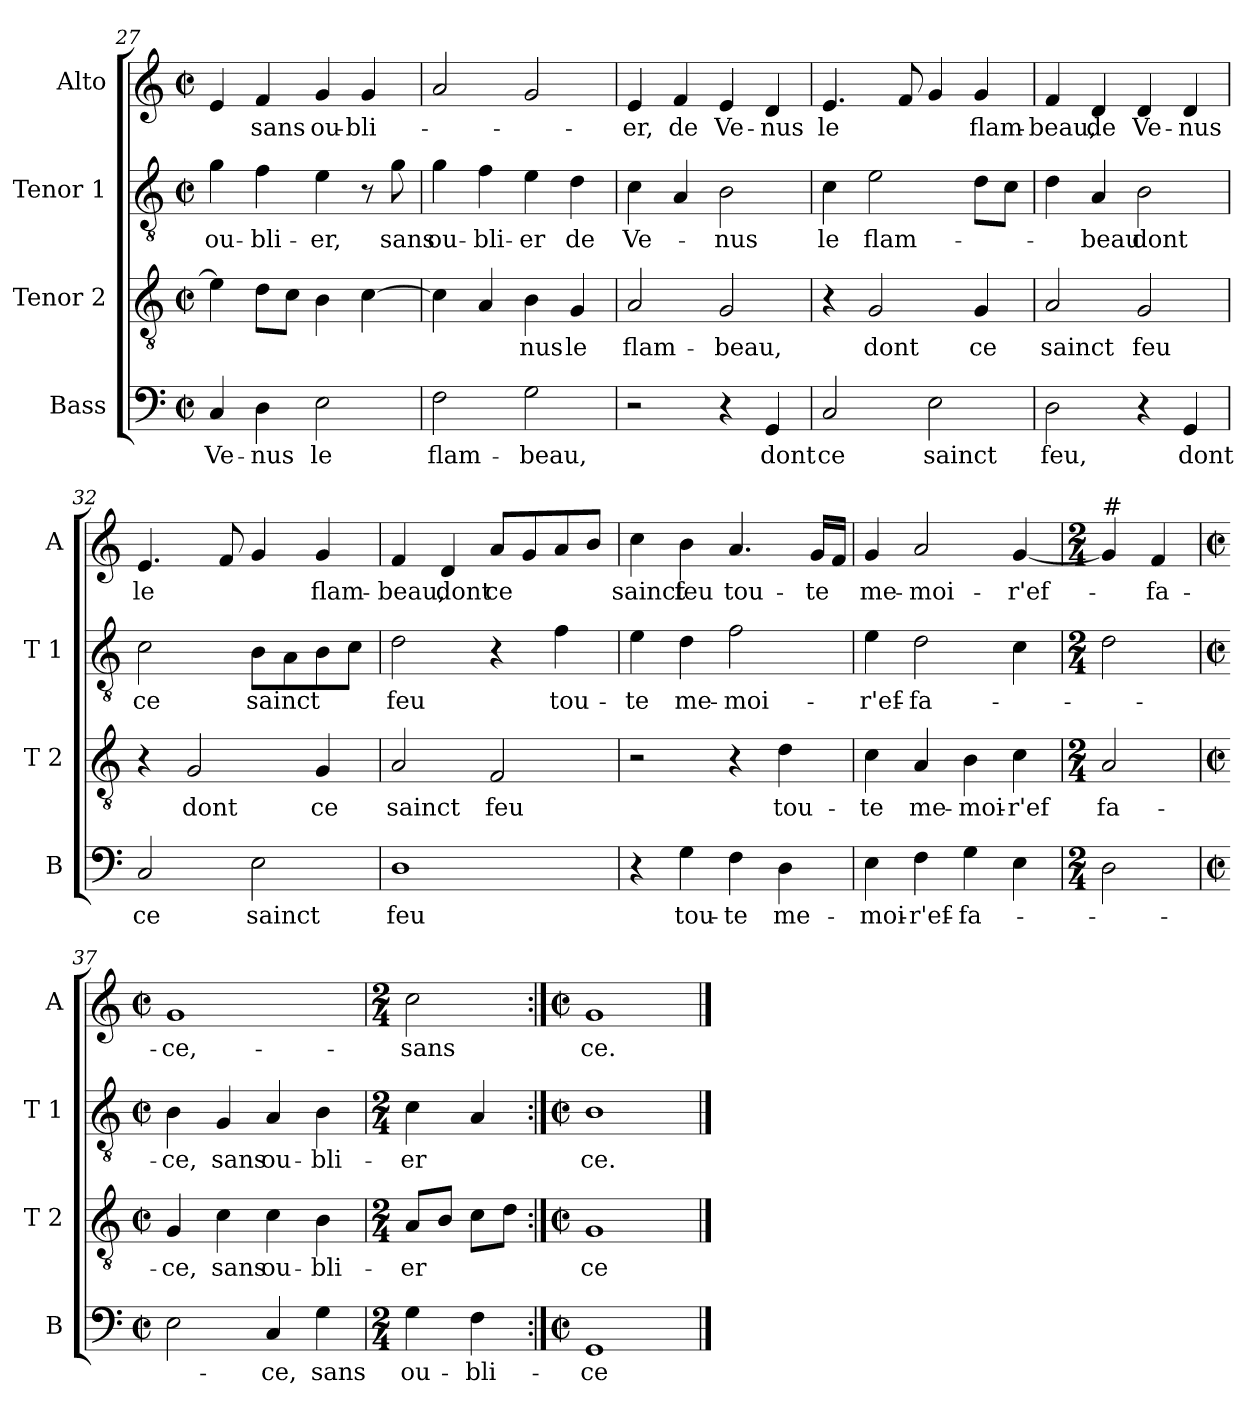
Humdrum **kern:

**kern	**text	**kern	**text	**kern	**text	**kern	**text
*part4	*part4	*part3	*part3	*part2	*part2	*part1	*part1
*staff4	*staff4	*staff3	*staff3	*staff2	*staff2	*staff1	*staff1
*I"Bass	*	*I"Tenor 2	*	*I"Tenor 1	*	*I"Alto	*
*I'B	*	*I'T 2	*	*I'T 1	*	*I'A	*
*clefF4	*	*clefGv2	*	*clefGv2	*	*clefG2	*
*k[]	*	*k[]	*	*k[]	*	*k[]	*
*C:	*	*C:	*	*C:	*	*C:	*
*M2/2	*	*M2/2	*	*M2/2	*	*M2/2	*
*met(c|)	*	*met(c|)	*	*met(c|)	*	*met(c|)	*
=27	=27	=27	=27	=27	=27	=27	=27
!	!LO:LY:b	!	!	!	!LO:LY:b	!	!
4C/	Ve-	4e\]	.	4g\	ou-	4e/	.
!	!LO:LY:b	!	!	!	!LO:LY:b	!	!LO:LY:b
4D\	-nus	8d\L	.	4f\	-bli-	4f/	sans
.	.	8c\J	.	.	.	.	.
!	!LO:LY:b	!	!	!	!LO:LY:b	!	!LO:LY:b
2E\	le	4B\	.	4e\	-er,	4g/	ou-
!	!	!	!	!	!	!	!LO:LY:b
.	.	[4c\	.	8r	.	4g/	-bli-
!	!	!	!	!	!LO:LY:b	!	!
.	.	.	.	8g\	sans	.	.
=28	=28	=28	=28	=28	=28	=28	=28
!	!LO:LY:b	!	!	!	!LO:LY:b	!	!
2F\	flam-	4c\]	.	4g\	ou-	2a/	.
!	!	!	!	!	!LO:LY:b	!	!
.	.	4A/	.	4f\	-bli-	.	.
!	!LO:LY:b	!	!LO:LY:b	!	!LO:LY:b	!	!
2G\	-beau,	4B\	-nus	4e\	-er	2g/	.
!	!	!	!LO:LY:b	!	!LO:LY:b	!	!
.	.	4G/	le	4d\	de	.	.
=29	=29	=29	=29	=29	=29	=29	=29
!	!	!	!LO:LY:b	!	!LO:LY:b	!	!LO:LY:b
2r	.	2A/	flam-	4c\	Ve-	4e/	-er,
!	!	!	!	!	!	!	!LO:LY:b
.	.	.	.	4A/	.	4f/	de
!	!	!	!LO:LY:b	!	!LO:LY:b	!	!LO:LY:b
4r	.	2G/	-beau,	2B\	-nus	4e/	Ve-
!	!LO:LY:b	!	!	!	!	!	!LO:LY:b
4GG/	dont	.	.	.	.	4d/	-nus
=30	=30	=30	=30	=30	=30	=30	=30
!	!LO:LY:b	!	!	!	!LO:LY:b	!	!LO:LY:b
2C/	ce	4r	.	4c\	le	4.e/	le
!	!	!	!LO:LY:b	!	!LO:LY:b	!	!
.	.	2G/	dont	2e\	flam-	.	.
.	.	.	.	.	.	8f/	.
!	!LO:LY:b	!	!	!	!	!	!
2E\	sainct	.	.	.	.	4g/	.
!	!	!	!LO:LY:b	!	!	!	!LO:LY:b
.	.	4G/	ce	8d\L	.	4g/	flam-
.	.	.	.	8c\J	.	.	.
!!LO:LB:g=z
=31	=31	=31	=31	=31	=31	=31	=31
!	!LO:LY:b	!	!LO:LY:b	!	!	!	!LO:LY:b
2D\	feu,	2A/	sainct	4d\	.	4f/	-beau,
!	!	!	!	!	!LO:LY:b	!	!LO:LY:b
.	.	.	.	4A/	-beau	4d/	de
!	!	!	!LO:LY:b	!	!LO:LY:b	!	!LO:LY:b
4r	.	2G/	feu	2B\	dont	4d/	Ve-
!	!LO:LY:b	!	!	!	!	!	!LO:LY:b
4GG/	dont	.	.	.	.	4d/	-nus
=32	=32	=32	=32	=32	=32	=32	=32
!	!LO:LY:b	!	!	!	!LO:LY:b	!	!LO:LY:b
2C/	ce	4r	.	2c\	ce	4.e/	le
!	!	!	!LO:LY:b	!	!	!	!
.	.	2G/	dont	.	.	.	.
.	.	.	.	.	.	8f/	.
!	!LO:LY:b	!	!	!	!LO:LY:b	!	!
2E\	sainct	.	.	8B\L	sainct	4g/	.
.	.	.	.	8A\	.	.	.
!	!	!	!LO:LY:b	!	!	!	!LO:LY:b
.	.	4G/	ce	8B\	.	4g/	flam-
.	.	.	.	8c\J	.	.	.
=33	=33	=33	=33	=33	=33	=33	=33
!	!LO:LY:b	!	!LO:LY:b	!	!LO:LY:b	!	!LO:LY:b
1D	feu	2A/	sainct	2d\	feu	4f/	-beau,
!	!	!	!	!	!	!	!LO:LY:b
.	.	.	.	.	.	4d/	dont
!	!	!	!LO:LY:b	!	!	!	!LO:LY:b
.	.	2F/	feu	4r	.	8a/L	ce
.	.	.	.	.	.	8g/	.
!	!	!	!	!	!LO:LY:b	!	!
.	.	.	.	4f\	tou-	8a/	.
.	.	.	.	.	.	8b/J	.
=34	=34	=34	=34	=34	=34	=34	=34
!	!	!	!	!	!LO:LY:b	!	!LO:LY:b
4r	.	2r	.	4e\	-te	4cc\	sainct
!	!LO:LY:b	!	!	!	!LO:LY:b	!	!LO:LY:b
4G\	tou-	.	.	4d\	me-	4b\	feu
!	!LO:LY:b	!	!	!	!LO:LY:b	!	!LO:LY:b
4F\	-te	4r	.	2f\	-moi-	4.a/	tou-
!	!LO:LY:b	!	!LO:LY:b	!	!	!	!
4D\	me-	4d\	tou-	.	.	.	.
!	!	!	!	!	!	!	!LO:LY:b
.	.	.	.	.	.	16g/LL	-te
.	.	.	.	.	.	16f/JJ	.
!!LO:LB:g=z
=35	=35	=35	=35	=35	=35	=35	=35
!	!LO:LY:b	!	!LO:LY:b	!	!LO:LY:b	!	!LO:LY:b
4E\	-moi-	4c\	-te	4e\	-r'ef-	4g/	me-
!	!LO:LY:b	!	!LO:LY:b	!	!LO:LY:b	!	!LO:LY:b
4F\	-r'ef-	4A/	me-	2d\	-fa-	2a/	-moi-
!	!LO:LY:b	!	!LO:LY:b	!	!	!	!
4G\	-fa-	4B\	-moi-	.	.	.	.
!	!	!	!LO:LY:b	!	!	!	!LO:LY:b
4E\	.	4c\	-r'ef	4c\	.	[4g/	-r'ef-
=36	=36	=36	=36	=36	=36	=36	=36
*M2/4	*	*M2/4	*	*M2/4	*	*M2/4	*
!	!	!	!	!	!	!LO:TX:a:t=#	!
!	!	!	!LO:LY:b	!	!	!	!
2D\	.	2A/	fa-	2d\	.	4g/]	.
!	!	!	!	!	!	!	!LO:LY:b
.	.	.	.	.	.	4f/	-fa-
=37	=37	=37	=37	=37	=37	=37	=37
*M2/2	*	*M2/2	*	*M2/2	*	*M2/2	*
*met(c|)	*	*met(c|)	*	*met(c|)	*	*met(c|)	*
!	!	!	!LO:LY:b	!	!LO:LY:b	!	!LO:LY:b
2E\	.	4G/	-ce,	4B\	-ce,	1g	-ce,-
!	!	!	!LO:LY:b	!	!LO:LY:b	!	!
.	.	4c\	sans	4G/	sans	.	.
!	!LO:LY:b	!	!LO:LY:b	!	!LO:LY:b	!	!
4C/	-ce,	4c\	ou-	4A/	ou-	.	.
!	!LO:LY:b	!	!LO:LY:b	!	!LO:LY:b	!	!
4G\	sans	4B\	-bli-	4B\	-bli-	.	.
=38	=38	=38	=38	=38	=38	=38	=38
*M2/4	*	*M2/4	*	*M2/4	*	*M2/4	*
!	!LO:LY:b	!	!LO:LY:b	!	!LO:LY:b	!	!LO:LY:b
4G\	ou-	8A/L	-er	4c\	-er	2cc\	-sans
.	.	8B/J	.	.	.	.	.
!	!LO:LY:b	!	!	!	!	!	!
4F\	-bli-	8c\L	.	4A/	.	.	.
.	.	8d\J	.	.	.	.	.
=39:|!	=39:|!	=39:|!	=39:|!	=39:|!	=39:|!	=39:|!	=39:|!
*M2/2	*	*M2/2	*	*M2/2	*	*M2/2	*
*met(c|)	*	*met(c|)	*	*met(c|)	*	*met(c|)	*
!	!LO:LY:b	!	!LO:LY:b	!	!LO:LY:b	!	!LO:LY:b
1GG	-ce	1G	ce	1B	ce.	1g	ce.
==	==	==	==	==	==	==	==
*-	*-	*-	*-	*-	*-	*-	*-
